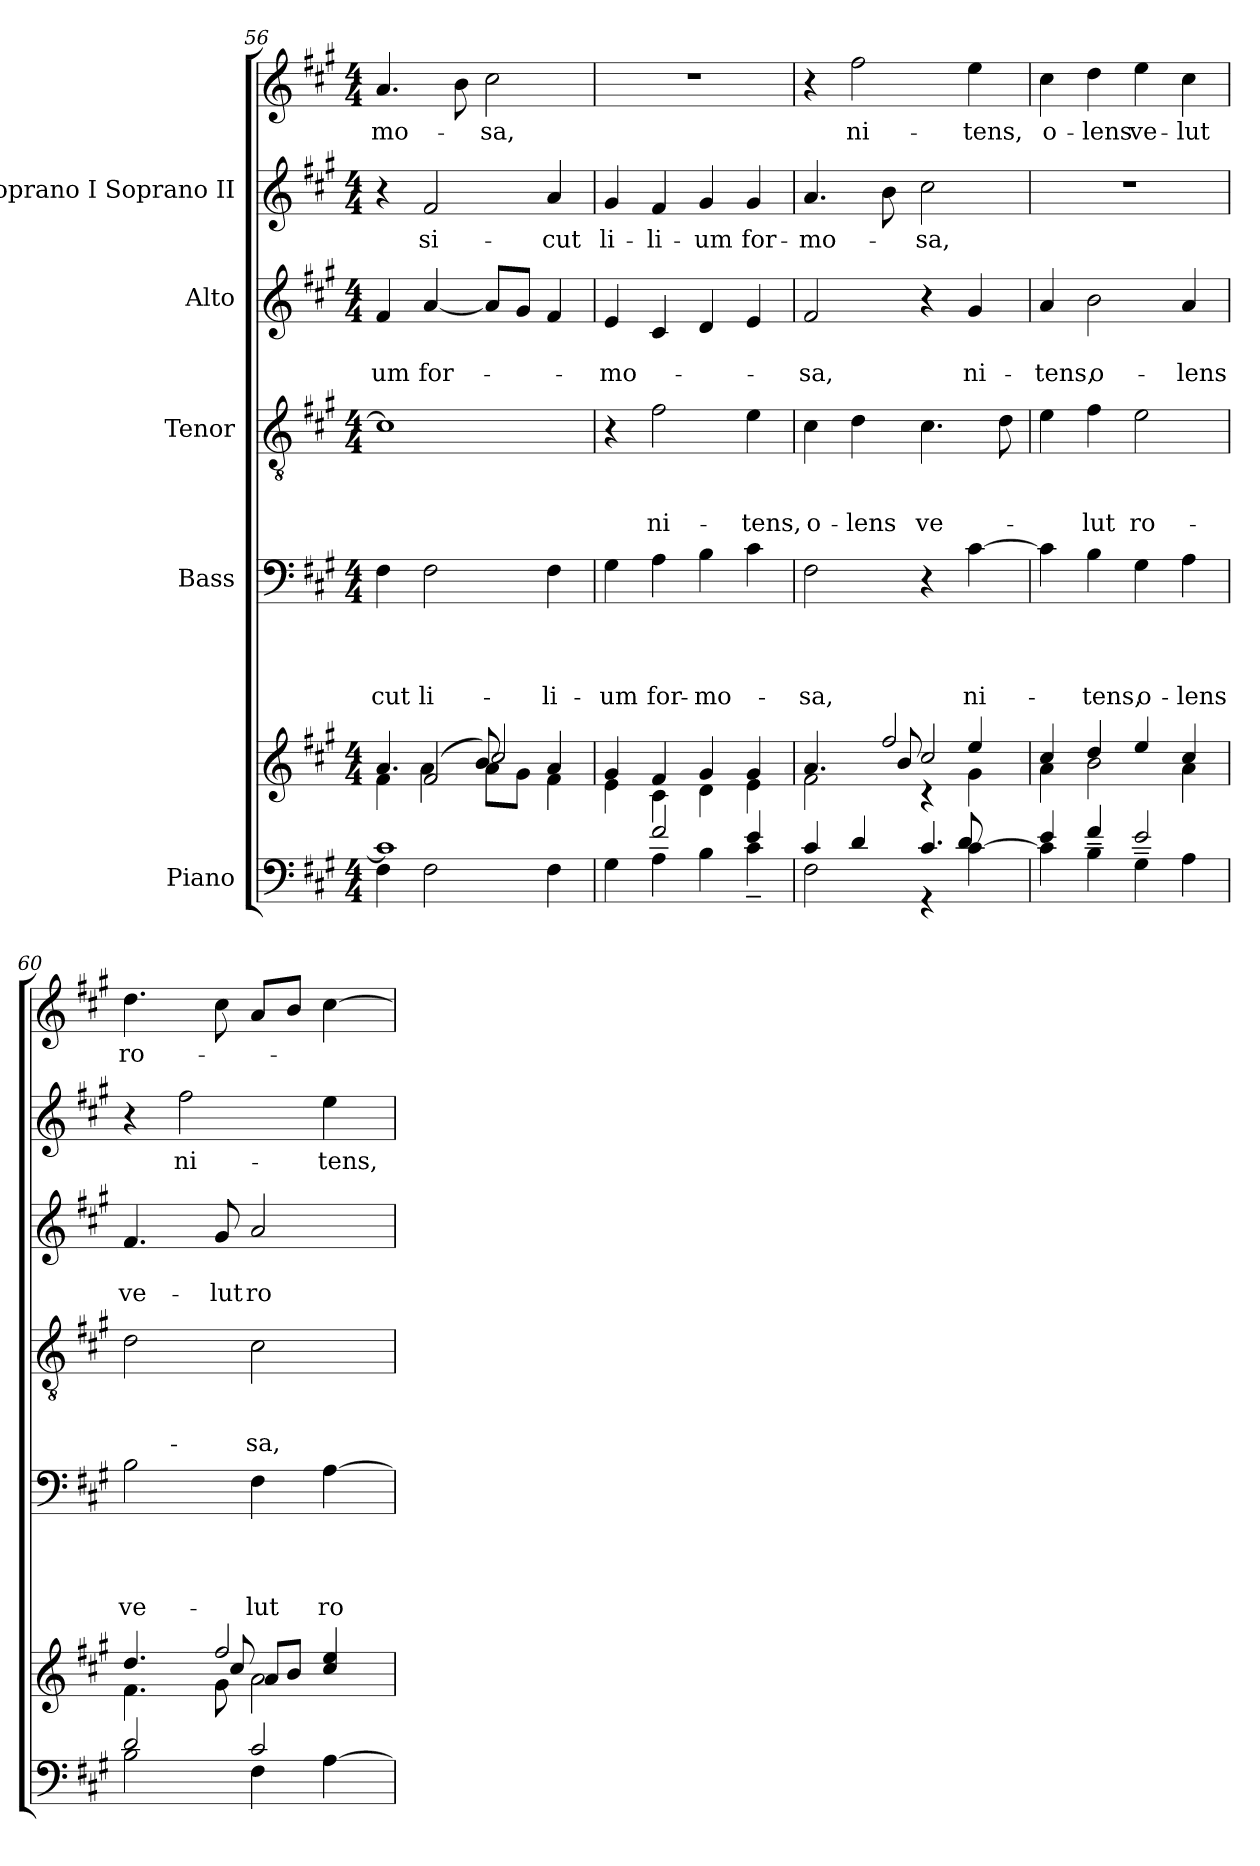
**kern	**kern	**kern	**text	**text	**text	**text	**kern	**text	**text	**text	**kern	**text	**text	**kern	**text	**kern	**text
*part5	*part5	*part4	*part4	*part4	*part4	*part4	*part3	*part3	*part3	*part3	*part2	*part2	*part2	*part1	*part1	*part1	*part1
*staff7	*staff6	*staff5	*staff5	*staff5	*staff5	*staff5	*staff4	*staff4	*staff4	*staff4	*staff3	*staff3	*staff3	*staff2	*staff2	*staff1	*staff1
*I"Piano	*	*I"Bass	*	*	*	*	*I"Tenor	*	*	*	*I"Alto	*	*	*I"Soprano I Soprano II	*	*	*
*clefF4	*clefG2	*clefF4	*	*	*	*	*clefGv2	*	*	*	*clefG2	*	*	*clefG2	*	*clefG2	*
*k[f#c#g#]	*k[f#c#g#]	*k[f#c#g#]	*	*	*	*	*k[f#c#g#]	*	*	*	*k[f#c#g#]	*	*	*k[f#c#g#]	*	*k[f#c#g#]	*
*A:	*A:	*A:	*	*	*	*	*A:	*	*	*	*A:	*	*	*A:	*	*A:	*
*M4/4	*M4/4	*M4/4	*	*	*	*	*M4/4	*	*	*	*M4/4	*	*	*M4/4	*	*M4/4	*
=56	=56	=56	=56	=56	=56	=56	=56	=56	=56	=56	=56	=56	=56	=56	=56	=56	=56
*^	*^	*	*	*	*	*	*	*	*	*	*	*	*	*	*	*	*
*	*	*	*^	*	*	*	*	*	*	*	*	*	*	*	*	*	*	*	*
*	*	*	*	*^	*	*	*	*	*	*	*	*	*	*	*	*	*	*	*	*
!	!	!	!	!	!	!	!	!	!	!LO:LY:b	!	!	!	!	!	!	!LO:LY:b	!	!	!	!LO:LY:b
1c#]	4F#\	4f#\	4.a/	4ryy	2ryy	4F#\	.	.	.	-cut	1c#]	.	.	.	4f#/	.	-um	4r	.	4.a/	mo-
!	!	!	!	!	!	!	!	!	!	!LO:LY:b	!	!	!	!	!	!	!LO:LY:b	!	!LO:LY:b	!	!
.	2F#\	(2f#/	.	4a\	.	2F#\	.	.	.	li-	.	.	.	.	[<4a/	.	for-	2f#/	si-	.	.
.	.	.	8ryy	.	.	.	.	.	.	.	.	.	.	.	.	.	.	.	.	8b\	.
!	!	!	!	!	!	!	!	!	!	!	!	!	!	!	!	!	!	!	!	!	!LO:LY:b
.	.	.	8a\L	8b/)	2cc#/	.	.	.	.	.	.	.	.	.	8a/L]	.	.	.	.	2cc#\	-sa,
.	.	.	8g#\J	4.ryy	.	.	.	.	.	.	.	.	.	.	8g#/J	.	.	.	.	.	.
!	!	!	!	!	!	!	!	!	!	!LO:LY:b	!	!	!	!	!	!	!	!	!LO:LY:b	!	!
.	4F#\	4f#\	4a/	.	.	4F#\	.	.	.	-li-	.	.	.	.	4f#/	.	.	4a/	-cut	.	.
*	*	*	*v	*v	*v	*	*	*	*	*	*	*	*	*	*	*	*	*	*	*	*
=57	=57	=57	=57	=57	=57	=57	=57	=57	=57	=57	=57	=57	=57	=57	=57	=57	=57	=57	=57
!	!	!	!	!	!	!	!	!LO:LY:b	!	!	!	!	!	!	!LO:LY:b	!	!LO:LY:b	!	!
4ryy	4G#\	4g#/	4e\	4G#\	.	.	.	-um	4r	.	.	.	4e/	.	-mo-	4g#/	li-	1r	.
!	!	!	!	!	!	!	!	!LO:LY:b	!	!	!	!LO:LY:b	!	!	!	!	!LO:LY:b	!	!
2f#/	4A\	4f#/	4c#\	4A\	.	.	.	for-	2f#\	.	.	ni-	4c#/	.	.	4f#/	-li-	.	.
!	!	!	!	!	!	!	!	!LO:LY:b	!	!	!	!	!	!	!	!	!LO:LY:b	!	!
.	4B\	4g#/	4d\	4B\	.	.	.	-mo-	.	.	.	.	4d/	.	.	4g#/	-um	.	.
!	!	!	!	!	!	!	!	!	!	!	!	!LO:LY:b	!	!	!	!	!LO:LY:b	!	!
4e/	4c#~<\	4g#/	4e\	4c#\	.	.	.	.	4e\	.	.	-tens,	4e/	.	.	4g#/	for-	.	.
=58	=58	=58	=58	=58	=58	=58	=58	=58	=58	=58	=58	=58	=58	=58	=58	=58	=58	=58	=58
*	*^	*^	*^	*	*	*	*	*	*	*	*	*	*	*	*	*	*	*	*
!	!	!	!	!	!	!	!	!	!	!	!LO:LY:b	!	!	!	!LO:LY:b	!	!	!LO:LY:b	!	!LO:LY:b	!	!
2F#\	4c#/	2.ryy	2f#\	4.a/	4.ryy	2.ryy	2F#\	.	.	.	-sa,	4c#\	.	.	o-	2f#/	.	-sa,	4.a/	mo-	4r	.
!	!	!	!	!	!	!	!	!	!	!	!	!	!	!	!LO:LY:b	!	!	!	!	!	!	!LO:LY:b
.	4d/	.	.	.	.	.	.	.	.	.	.	4d\	.	.	-lens	.	.	.	.	.	2ff#\	-ni-
.	.	.	.	2ff#/	8b/	.	.	.	.	.	.	.	.	.	.	.	.	.	8b\	.	.	.
!	!	!	!	!	!	!	!	!	!	!	!	!	!	!	!LO:LY:b	!	!	!	!	!LO:LY:b	!	!
4rGG	4.c#/	.	4rc	.	2cc#/	.	4r	.	.	.	.	4.c#\	.	.	ve-	4r	.	.	2cc#\	-sa,	.	.
!	!	!	!	!	!	!	!	!	!	!	!LO:LY:b	!	!	!	!	!	!	!LO:LY:b	!	!	!	!LO:LY:b
[<4c#\	.	8d/	4ee/	.	.	4g#\	[>4c#\	.	.	.	ni-	.	.	.	.	4g#/	.	ni-	.	.	4ee\	-tens,
.	8ryy	8ryy	.	8ryy	.	.	.	.	.	.	.	8d\	.	.	.	.	.	.	.	.	.	.
*	*	*	*	*v	*v	*v	*	*	*	*	*	*	*	*	*	*	*	*	*	*	*	*
=59	=59	=59	=59	=59	=59	=59	=59	=59	=59	=59	=59	=59	=59	=59	=59	=59	=59	=59	=59	=59
!	!	!	!	!	!	!	!	!	!	!	!	!	!	!	!	!LO:LY:b	!	!	!	!LO:LY:b
*	*v	*v	*	*	*	*	*	*	*	*	*	*	*	*	*	*	*	*	*	*
4c#\]	4e/	4cc#/	4a\	4c#\]	.	.	.	.	4e\	.	.	.	4a/	.	-tens,	1r	.	4cc#\	o-
!	!	!	!	!	!	!	!	!LO:LY:b	!	!	!	!LO:LY:b	!	!	!LO:LY:b	!	!	!	!LO:LY:b
4B~<\	4f#/	4dd/	2b\	4B\	.	.	.	-tens,	4f#\	.	.	-lut	2b\	.	o-	.	.	4dd\	-lens
!	!	!	!	!	!	!	!	!LO:LY:b	!	!	!	!LO:LY:b	!	!	!	!	!	!	!LO:LY:b
4G#~<\	2e/	4ee/	.	4G#\	.	.	.	o-	2e\	.	.	ro-	.	.	.	.	.	4ee\	ve-
!	!	!	!	!	!	!	!	!LO:LY:b	!	!	!	!	!	!	!LO:LY:b	!	!	!	!LO:LY:b
4A\	.	4cc#/	4a\	4A\	.	.	.	-lens	.	.	.	.	4a/	.	-lens	.	.	4cc#\	-lut
!!LO:LB:g=z
=60	=60	=60	=60	=60	=60	=60	=60	=60	=60	=60	=60	=60	=60	=60	=60	=60	=60	=60	=60
*	*	*	*^	*	*	*	*	*	*	*	*	*	*	*	*	*	*	*	*
!	!	!	!	!	!	!	!	!	!LO:LY:b	!	!	!	!	!	!	!LO:LY:b	!	!	!	!LO:LY:b
2d/	2B\	4.f#\	4.dd/	4.ryy	2B\	.	.	.	ve-	2d\	.	.	.	4.f#/	.	ve-	4r	.	4.dd\	ro-
!	!	!	!	!	!	!	!	!	!	!	!	!	!	!	!	!	!	!LO:LY:b	!	!
.	.	.	.	.	.	.	.	.	.	.	.	.	.	.	.	.	2ff#\	-ni-	.	.
!	!	!	!	!	!	!	!	!	!	!	!	!	!	!	!	!LO:LY:b	!	!	!	!
.	.	8g#\	2ff#/	8cc#/	.	.	.	.	.	.	.	.	.	8g#/	.	-lut	.	.	8cc#\	.
!	!	!	!	!	!	!	!	!	!LO:LY:b	!	!	!	!LO:LY:b	!	!	!LO:LY:b	!	!	!	!
4F#\	2c#/	2a\	.	8a/L	4F#\	.	.	.	-lut	2c#\	.	.	-sa,	2a/	.	ro-	.	.	8a/L	.
.	.	.	.	8b/J	.	.	.	.	.	.	.	.	.	.	.	.	.	.	8b/J	.
!	!	!	!	!	!	!	!	!	!LO:LY:b	!	!	!	!	!	!	!	!	!LO:LY:b	!	!
[<4A\	.	.	.	4cc#/ 4ee/	[>4A\	.	.	.	ro-	.	.	.	.	.	.	.	4ee\	-tens,	[>4cc#\	.
.	.	.	8ryy	.	.	.	.	.	.	.	.	.	.	.	.	.	.	.	.	.
*v	*v	*	*	*	*	*	*	*	*	*	*	*	*	*	*	*	*	*	*	*
*	*v	*v	*v	*	*	*	*	*	*	*	*	*	*	*	*	*	*	*	*
=	=	=	=	=	=	=	=	=	=	=	=	=	=	=	=	=	=
*-	*-	*-	*-	*-	*-	*-	*-	*-	*-	*-	*-	*-	*-	*-	*-	*-	*-
